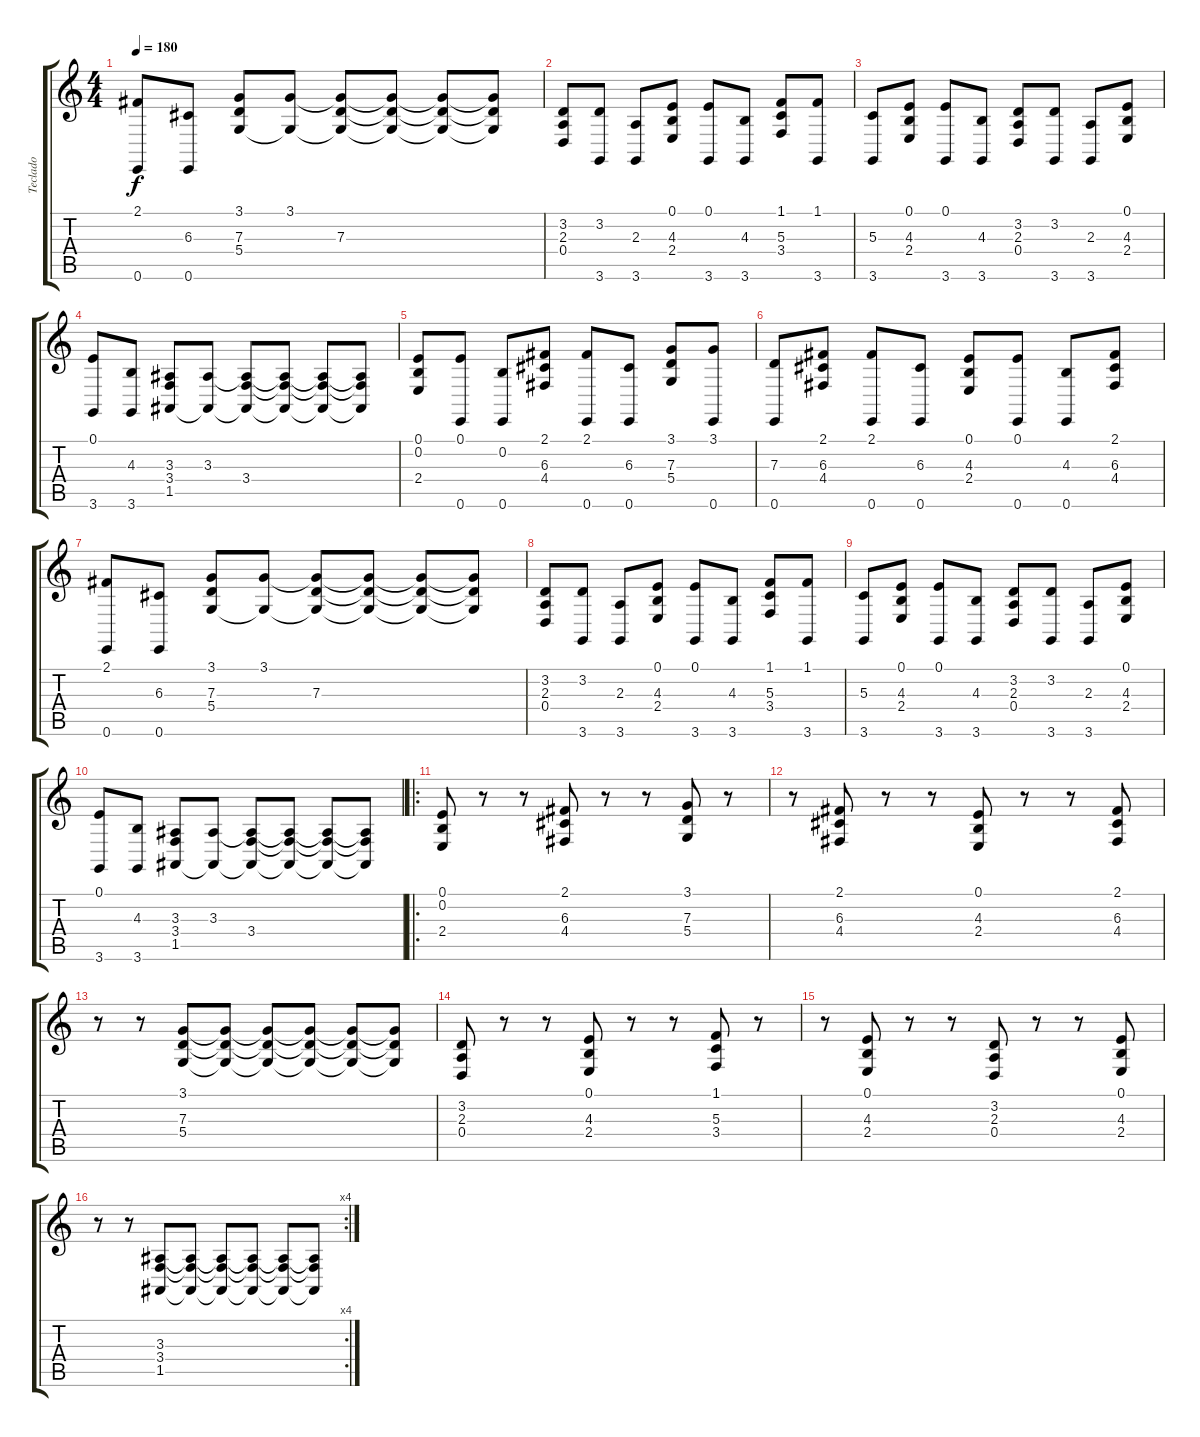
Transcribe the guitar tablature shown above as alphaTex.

\track ("Teclado" "Teclado") {instrument stringensemble1}
\staff {score tabs}
\tuning (E4 B3 G3 D3 A2 E2) {hide}
\ts (4 4)
\tempo 180
\clef g2
\ks c
(2.1 0.6).8{dy f} (6.3 0.6).8 (3.1 7.3 5.4).8 (3.1 5.4{t}).8 (3.1{t} 7.3 5.4{t}).8 (3.1{t} 7.3{t} 5.4{t}).8 (3.1{t} 7.3{t} 5.4{t}).8 (3.1{t} 7.3{t} 5.4{t}).8 |
(3.2 2.3 0.4).8 (3.2 3.6).8 (2.3 3.6).8 (0.1 4.3 2.4).8 (0.1 3.6).8 (4.3 3.6).8 (1.1 5.3 3.4).8 (1.1 3.6).8 |
(5.3 3.6).8 (0.1 4.3 2.4).8 (0.1 3.6).8 (4.3 3.6).8 (3.2 2.3 0.4).8 (3.2 3.6).8 (2.3 3.6).8 (0.1 4.3 2.4).8 |
(0.1 3.6).8 (4.3 3.6).8 (3.3 3.4 1.5).8 (3.3 1.5{t}).8 (3.3{t} 3.4 1.5{t}).8 (3.3{t} 3.4{t} 1.5{t}).8 (3.3{t} 3.4{t} 1.5{t}).8 (3.3{t} 3.4{t} 1.5{t}).8 |
(0.1 0.2 2.4).8 (0.1 0.6).8 (0.2 0.6).8 (2.1 6.3 4.4).8 (2.1 0.6).8 (6.3 0.6).8 (3.1 7.3 5.4).8 (3.1 0.6).8 |
(7.3 0.6).8 (2.1 6.3 4.4).8 (2.1 0.6).8 (6.3 0.6).8 (0.1 4.3 2.4).8 (0.1 0.6).8 (4.3 0.6).8 (2.1 6.3 4.4).8 |
(2.1 0.6).8 (6.3 0.6).8 (3.1 7.3 5.4).8 (3.1 5.4{t}).8 (3.1{t} 7.3 5.4{t}).8 (3.1{t} 7.3{t} 5.4{t}).8 (3.1{t} 7.3{t} 5.4{t}).8 (3.1{t} 7.3{t} 5.4{t}).8 |
(3.2 2.3 0.4).8 (3.2 3.6).8 (2.3 3.6).8 (0.1 4.3 2.4).8 (0.1 3.6).8 (4.3 3.6).8 (1.1 5.3 3.4).8 (1.1 3.6).8 |
(5.3 3.6).8 (0.1 4.3 2.4).8 (0.1 3.6).8 (4.3 3.6).8 (3.2 2.3 0.4).8 (3.2 3.6).8 (2.3 3.6).8 (0.1 4.3 2.4).8 |
(0.1 3.6).8 (4.3 3.6).8 (3.3 3.4 1.5).8 (3.3 1.5{t}).8 (3.3{t} 3.4 1.5{t}).8 (3.3{t} 3.4{t} 1.5{t}).8 (3.3{t} 3.4{t} 1.5{t}).8 (3.3{t} 3.4{t} 1.5{t}).8 |
\ro
(0.1 0.2 2.4).8 r.8 r.8 (2.1 6.3 4.4).8 r.8 r.8 (3.1 7.3 5.4).8 r.8 |
r.8 (2.1 6.3 4.4).8 r.8 r.8 (0.1 4.3 2.4).8 r.8 r.8 (2.1 6.3 4.4).8 |
r.8 r.8 (3.1 7.3 5.4).8 (3.1{t} 7.3{t} 5.4{t}).8 (3.1{t} 7.3{t} 5.4{t}).8 (3.1{t} 7.3{t} 5.4{t}).8 (3.1{t} 7.3{t} 5.4{t}).8 (3.1{t} 7.3{t} 5.4{t}).8 |
(3.2 2.3 0.4).8 r.8 r.8 (0.1 4.3 2.4).8 r.8 r.8 (1.1 5.3 3.4).8 r.8 |
r.8 (0.1 4.3 2.4).8 r.8 r.8 (3.2 2.3 0.4).8 r.8 r.8 (0.1 4.3 2.4).8 |
\rc 4
r.8 r.8 (3.3 3.4 1.5).8 (3.3{t} 3.4{t} 1.5{t}).8 (3.3{t} 3.4{t} 1.5{t}).8 (3.3{t} 3.4{t} 1.5{t}).8 (3.3{t} 3.4{t} 1.5{t}).8 (3.3{t} 3.4{t} 1.5{t}).8
